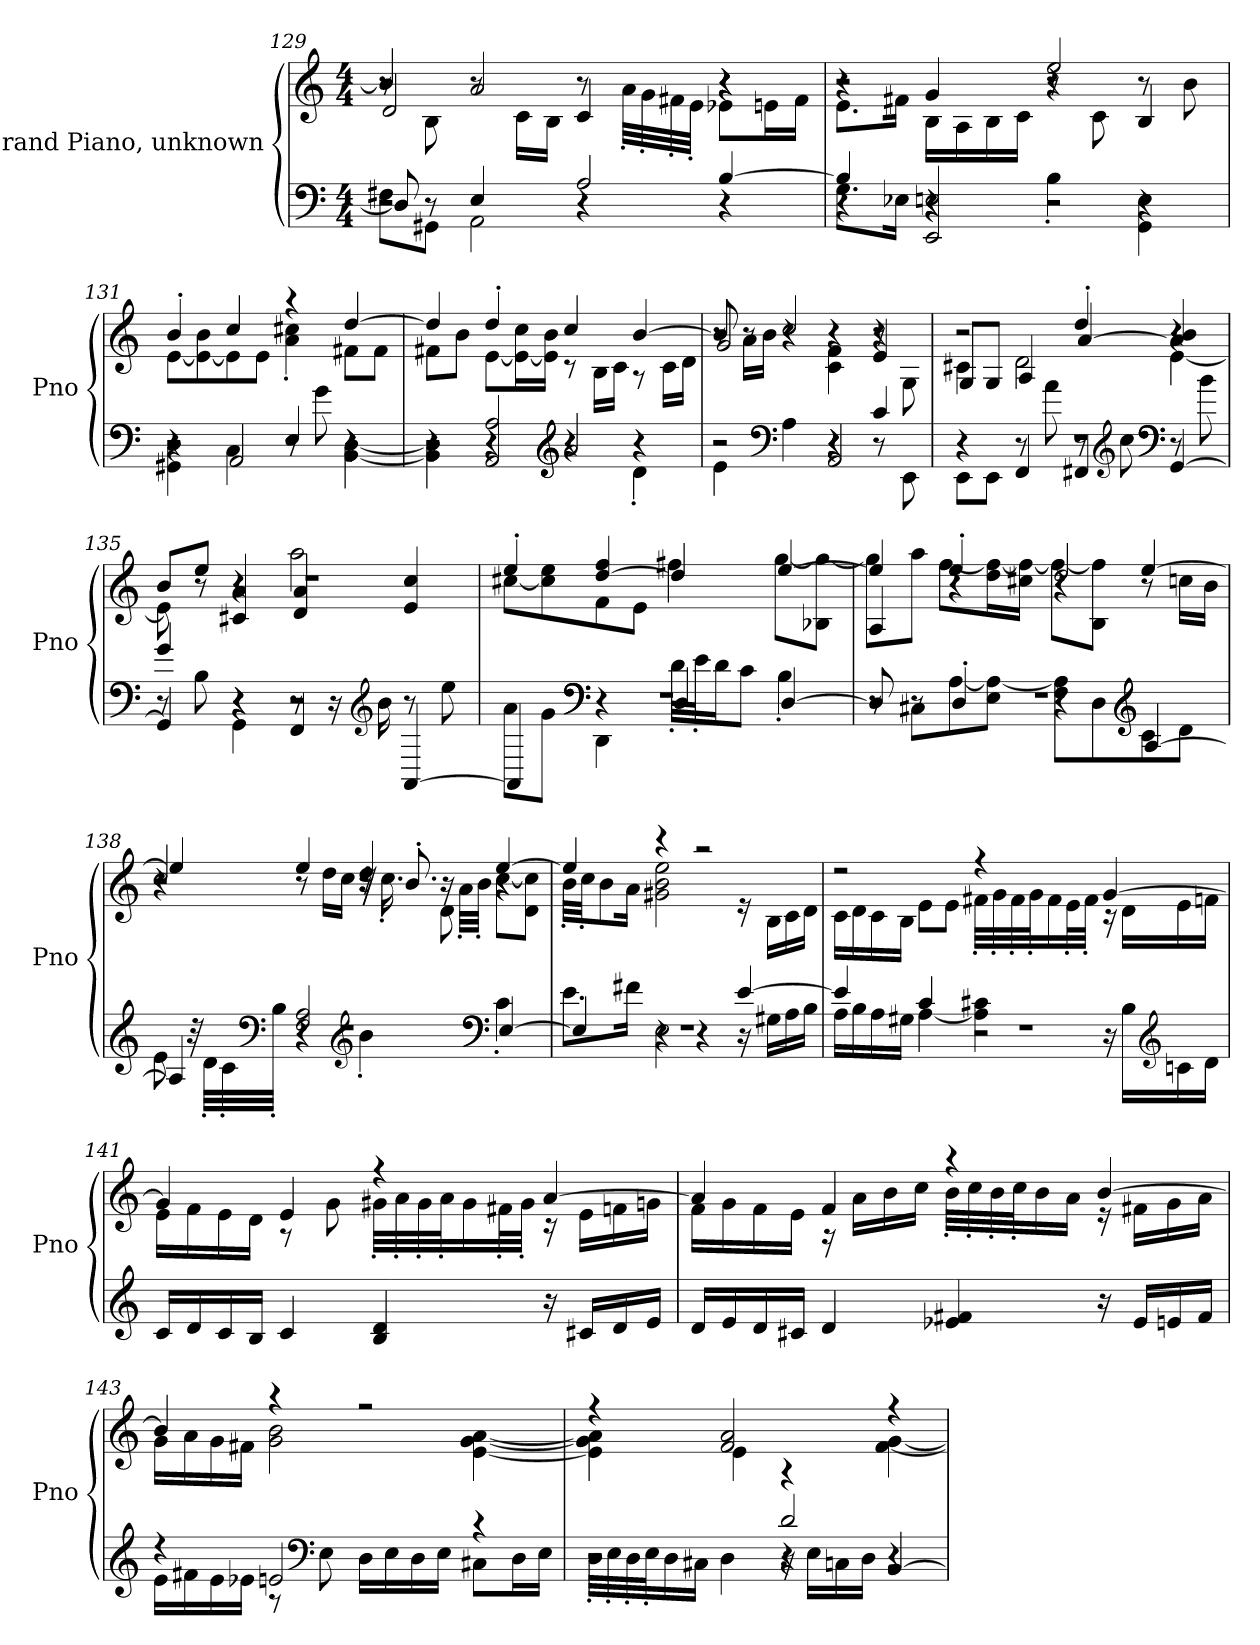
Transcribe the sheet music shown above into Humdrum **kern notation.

**kern	**kern
*part1	*part1
*staff2	*staff1
*I"Grand Piano, unknown	*
*I'Pno	*
!!LO:LB:g=z
*clefF4	*clefG2
*k[]	*k[]
*M4/4	*M4/4
=129	=129
*^	*^
*	*^	*	*^
2r	8F#X\L	8D/]	4b/]	8r	2d/
.	8GG#X\J	8r	.	8B\	.
.	2AA\	4E/	2a/	8r	.
.	.	.	.	16c\LL	.
.	.	.	.	16B\JJ	.
4r	.	2A/	.	8r	4c/
.	.	.	.	32a'\LLL	.
.	.	.	.	32g'\	.
.	.	.	.	32f#X'\	.
.	.	.	.	32e'\JJJ	.
[4B/	4r	.	4r	8e-X\L	4r
.	.	.	.	16en\L	.
.	.	.	.	16f#\JJ	.
=130	=130	=130	=130	=130	=130
4B/]	8.G\L	4r	4r	8.e\L	2r
.	16E-X\Jk	.	.	16f#X\Jk	.
4r	4r	2EE/ 2En/	4g/	16B\LL	.
.	.	.	.	16A\	.
.	.	.	.	16B\	.
.	.	.	.	16c\JJ	.
2r	4B'\	.	2ee/	8r	4r
.	.	.	.	8c\	.
.	4GG\ 4E\	4r	.	8r	4B/
.	.	.	.	8b\	.
*	*	*	*	*v	*v
=131	=131	=131	=131	=131
2r	4GG#X\ 4D\	4r	4b'/	[8e\L
.	.	.	.	8e\_ 8b\
.	4C\	2AA/	4cc/	8e\]
.	.	.	.	8e\J
4E/	8r	.	4r	4a\' 4cc#X\'
.	8g\	.	.	.
4r	[4BB\ [4D\	4r	[4dd/	8f#X\L
.	.	.	.	8f#\J
!!LO:LB:g=z	!!
=132	=132	=132	=132	=132
2r	4BB\] 4D\]	4r	4dd/]	8f#X\L
.	.	.	.	8b\J
.	4r	2AA/ 2A/	4dd'/	[8e\L
.	.	.	.	16e\_ 16cc\L
.	.	.	.	16e\] 16b\JJ
*clefG2	*	*	*	*
2a/	4r	.	4cc/	8r
.	.	.	.	16B\LL
.	.	.	.	16c\JJ
.	4d'\	4r	[4b/	8r
.	.	.	.	16c\LL
.	.	.	.	16d\JJ
=133	=133	=133	=133	=133
*	*	*	*	*^
2r	4e\	2r	8b/]	8r	2g/
.	.	.	8r	16a\LL	.
.	.	.	.	16b\JJ	.
*clefF4	*	*	*	*	*
.	4A\	.	2cc/	4r	.
4r	4r	2AA/	.	4c\ 4f\	4r
4c/	8r	.	4r	8r	4e/
.	8EE\	.	.	8G\	.
=134	=134	=134	=134	=134	=134
1r	8EE\L	4r	2r	4c#X\	8G/L
.	8EE\J	.	.	.	8G/J
.	8r	4FF/	.	2d\	4A/
.	8a\	.	.	.	.
.	8r	4FF#X/	4dd'/	.	[4a/
*clefG2	*	*	*	*	*
.	8cc\	.	.	.	.
*clefF4	*	*	*	*	*
.	8r	[4GG/	4r	[4e\	4a/] 4b/
.	8b\	.	.	.	.
=135	=135	=135	=135	=135	=135
4g/	8r	4GG/]	1r	8e\]	8b/L
.	8B\	.	.	8r	8ee/J
4r	4GG\	4r	.	4r	4c#X/ 4a/
2r	8r	4FF/	.	2aa\	4d/ 4a/
.	16r	.	.	.	.
*clefG2	*	*	*	*	*
.	16b\	.	.	.	.
.	8r	[4AA/	.	.	4e/ 4cc/
.	8ee\	.	.	.	.
*	*	*	*	*v	*v
!!LO:LB:g=z
=136	=136	=136	=136	=136
1r	8a\L	4AA/]	4ee'/	[8cc#X\L
.	8g\J	.	.	8cc#\] 8ee\
*clefF4	*	*	*	*
.	4DD\	4r	[4dd/ 4ff/	8f\
.	.	.	.	8e\J
.	32d'\LLL	4D/	4dd/]	4ff#X\
.	32e'\J	.	.	.
.	16d\J	.	.	.
.	8c\J	.	.	.
.	4B'\	[4D/	[4ee/	[8gg\L
.	.	.	.	8B-X\ 8gg\_J
=137	=137	=137	=137	=137
*	*	*	*	*^
1r	8r	8D/]	4ee/]	8gg\L]	4A/
.	8C#X\L	8r	.	8aa\J	.
.	[8A\	4D'/	4ee'/	[8ff\L	4r
.	8E\ 8A\_J	.	.	16dd\ 16ff\_L	.
.	.	.	.	16cc#X\ 16ff\_JJ	.
.	8F\ 8A\]L	4r	2dd/	8ff\L_	4r
.	8D\	.	.	8B\ 8ff\]J	.
*clefG2	*	*	*	*	*
.	8c\	[4A/	.	8r	[4ee/
.	8d\J	.	.	16ccn\LL	.
.	.	.	.	16b\JJ	.
!!LO:PB:g=z
=138	=138	=138	=138	=138	=138
*	*	*	*	*	*^
1r	8e\	4A/]	2cc/	4r	4ee/]	2r
.	32r	.	.	.	.	.
.	32d'\LLL	.	.	.	.	.
.	32c'\	.	.	.	.	.
*clefF4	*	*	*	*	*	*
.	32B'\JJJ	.	.	.	.	.
.	4r	2F/ 2A/	.	8r	4ee/	.
.	.	.	.	16dd\LL	.	.
.	.	.	.	16cc\JJ	.	.
*clefG2	*	*	*	*	*	*
.	4b'\	.	4dd/	32r	16r	8r
.	.	.	.	16.cc'\	.	.
.	.	.	.	.	8.b'/	.
.	.	.	.	16r	.	8d\
.	.	.	.	32a'\LLL	.	.
.	.	.	.	32b'\JJJ	.	.
*clefF4	*	*	*	*	*	*
.	4c'\	[4E/	[4ee/	[8cc\L	4r	4r
.	.	.	.	8d\ 8cc\]J	.	.
*	*	*	*	*v	*v	*v
=139	=139	=139	=139	=139
1r	8.e\L	4E/]	4ee/]	32b'\LLL
.	.	.	.	32cc'\JJ
.	.	.	.	8b\
.	16f#X\Jk	.	.	16a\Jk
.	2E\	4r	4r	2g#X\ 2b\ 2ee\
.	.	4r	2r	.
.	16r	[4e/	.	16r
.	16G#X\LL	.	.	16B\LL
.	16A\	.	.	16c\
.	16B\JJ	.	.	16d\JJ
!!LO:LB:g=z	!!
=140	=140	=140	=140	=140
1r	16A\LL	4e/]	2r	16c\LL
.	16B\	.	.	16d\
.	16A\	.	.	16c\
.	16G#X\JJ	.	.	16B\JJ
.	[4A\	4c/	.	8e\L
.	.	.	.	8e\J
.	4A\] 4c#X\	2r	4r	32f#X'\LLL
.	.	.	.	32g'\
.	.	.	.	32f#'\
.	.	.	.	32g'\J
.	.	.	.	16f#\
.	.	.	.	32e'\L
.	.	.	.	32f#'\JJJ
.	16r	.	[4g/	16r
.	16B\LL	.	.	16d\LL
*clefG2	*	*	*	*
.	16cn\	.	.	16e\
.	16d\JJ	.	.	16fn\JJ
*v	*v	*v	*	*
=141	=141	=141
16c/LL	4g/]	16e\LL
16d/	.	16f\
16c/	.	16e\
16B/JJ	.	16d\JJ
4c/	4e/	8r
.	.	8g\
4B/ 4d/	4r	32g#X'\LLL
.	.	32a'\
.	.	32g#'\
.	.	32a'\J
.	.	16g#\
.	.	32f#X'\L
.	.	32g#'\JJJ
16r	[4a/	16r
16c#X/LL	.	16e\LL
16d/	.	16fn\
16e/JJ	.	16gn\JJ
!!LO:LB:g=z	!!
=142	=142	=142
16d/LL	4a/]	16f\LL
16e/	.	16g\
16d/	.	16f\
16c#X/JJ	.	16e\JJ
4d/	4f/	16r
.	.	16a\LL
.	.	16b\
.	.	16cc\JJ
4e-X/ 4f#X/	4r	32b'\LLL
.	.	32cc'\
.	.	32b'\
.	.	32cc'\J
.	.	16b\
.	.	16a\JJ
16r	[4b/	16r
16e-/LL	.	16f#X\LL
16en/	.	16g\
16f#/JJ	.	16a\JJ
=143	=143	=143
*^	*	*
4r	16e\LL	4b/]	16g\LL
.	16f#X\	.	16a\
.	16e\	.	16g\
.	16e-X\JJ	.	16f#X\JJ
2en/	8r	4r	2g\ 2b\
*clefF4	*	*	*
.	8E\	.	.
.	16D\LL	2r	.
.	16E\	.	.
.	16D\	.	.
.	16E\JJ	.	.
4r	8C#X\L	.	[4e\ [4g\ [4a\
.	16D\L	.	.
.	16E\JJ	.	.
!!LO:LB:g=z	!!
=144	=144	=144	=144
*	*^	*	*
2r	32D'\LLL	2r	4r	4e\] 4g\] 4a\]
.	32E'\	.	.	.
.	32D'\	.	.	.
.	32E'\J	.	.	.
.	16D\	.	.	.
.	16C#X\JJ	.	.	.
.	4D\	.	2f/ 2a/	4e\
2d/	16r	4r	.	4r
.	16E\LL	.	.	.
.	16Cn\	.	.	.
.	16D\JJ	.	.	.
.	4r	[4BB/	4r	[4f\ [4g\
*v	*v	*v	*	*
*	*v	*v
=	=
*-	*-
